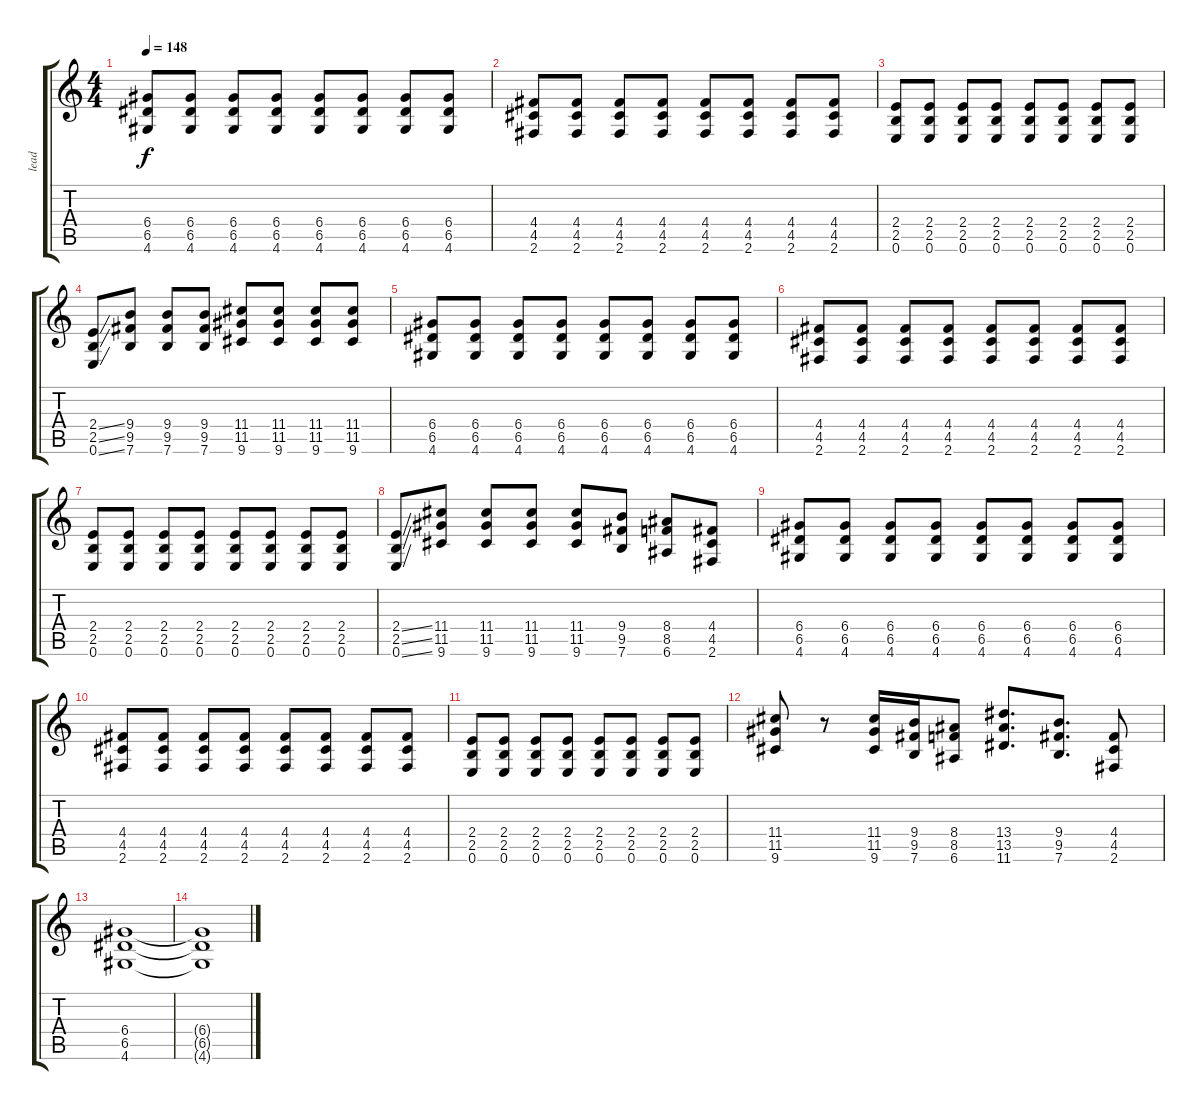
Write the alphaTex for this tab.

\track ("lead" "lead") {instrument distortionguitar}
\staff {score tabs}
\tuning (E4 B3 G3 D3 A2 E2) {hide}
\ts (4 4)
\tempo 148
\clef g2
\ks c
(6.4 6.5 4.6).8{dy f} (6.4 6.5 4.6).8 (6.4 6.5 4.6).8 (6.4 6.5 4.6).8 (6.4 6.5 4.6).8 (6.4 6.5 4.6).8 (6.4 6.5 4.6).8 (6.4 6.5 4.6).8 |
(4.4 4.5 2.6).8 (4.4 4.5 2.6).8 (4.4 4.5 2.6).8 (4.4 4.5 2.6).8 (4.4 4.5 2.6).8 (4.4 4.5 2.6).8 (4.4 4.5 2.6).8 (4.4 4.5 2.6).8 |
(2.4 2.5 0.6).8 (2.4 2.5 0.6).8 (2.4 2.5 0.6).8 (2.4 2.5 0.6).8 (2.4 2.5 0.6).8 (2.4 2.5 0.6).8 (2.4 2.5 0.6).8 (2.4 2.5 0.6).8 |
(2.4{ss} 2.5{ss} 0.6{ss}).8 (9.4 9.5 7.6).8 (9.4 9.5 7.6).8 (9.4 9.5 7.6).8 (11.4 11.5 9.6).8 (11.4 11.5 9.6).8 (11.4 11.5 9.6).8 (11.4 11.5 9.6).8 |
(6.4 6.5 4.6).8 (6.4 6.5 4.6).8 (6.4 6.5 4.6).8 (6.4 6.5 4.6).8 (6.4 6.5 4.6).8 (6.4 6.5 4.6).8 (6.4 6.5 4.6).8 (6.4 6.5 4.6).8 |
(4.4 4.5 2.6).8 (4.4 4.5 2.6).8 (4.4 4.5 2.6).8 (4.4 4.5 2.6).8 (4.4 4.5 2.6).8 (4.4 4.5 2.6).8 (4.4 4.5 2.6).8 (4.4 4.5 2.6).8 |
(2.4 2.5 0.6).8 (2.4 2.5 0.6).8 (2.4 2.5 0.6).8 (2.4 2.5 0.6).8 (2.4 2.5 0.6).8 (2.4 2.5 0.6).8 (2.4 2.5 0.6).8 (2.4 2.5 0.6).8 |
(2.4{ss} 2.5{ss} 0.6{ss}).8 (11.4 11.5 9.6).8 (11.4 11.5 9.6).8 (11.4 11.5 9.6).8 (11.4 11.5 9.6).8 (9.4 9.5 7.6).8 (8.4 8.5 6.6).8 (4.4 4.5 2.6).8 |
(6.4 6.5 4.6).8 (6.4 6.5 4.6).8 (6.4 6.5 4.6).8 (6.4 6.5 4.6).8 (6.4 6.5 4.6).8 (6.4 6.5 4.6).8 (6.4 6.5 4.6).8 (6.4 6.5 4.6).8 |
(4.4 4.5 2.6).8 (4.4 4.5 2.6).8 (4.4 4.5 2.6).8 (4.4 4.5 2.6).8 (4.4 4.5 2.6).8 (4.4 4.5 2.6).8 (4.4 4.5 2.6).8 (4.4 4.5 2.6).8 |
(2.4 2.5 0.6).8 (2.4 2.5 0.6).8 (2.4 2.5 0.6).8 (2.4 2.5 0.6).8 (2.4 2.5 0.6).8 (2.4 2.5 0.6).8 (2.4 2.5 0.6).8 (2.4 2.5 0.6).8 |
(11.4 11.5 9.6).8 r.8 (11.4 11.5 9.6).16 (9.4 9.5 7.6).16 (8.4 8.5 6.6).8 (13.4 13.5 11.6).8{d} (9.4 9.5 7.6).8{d} (4.4 4.5 2.6).8 |
(6.4 6.5 4.6).1 |
(6.4{t} 6.5{t} 4.6{t}).1
